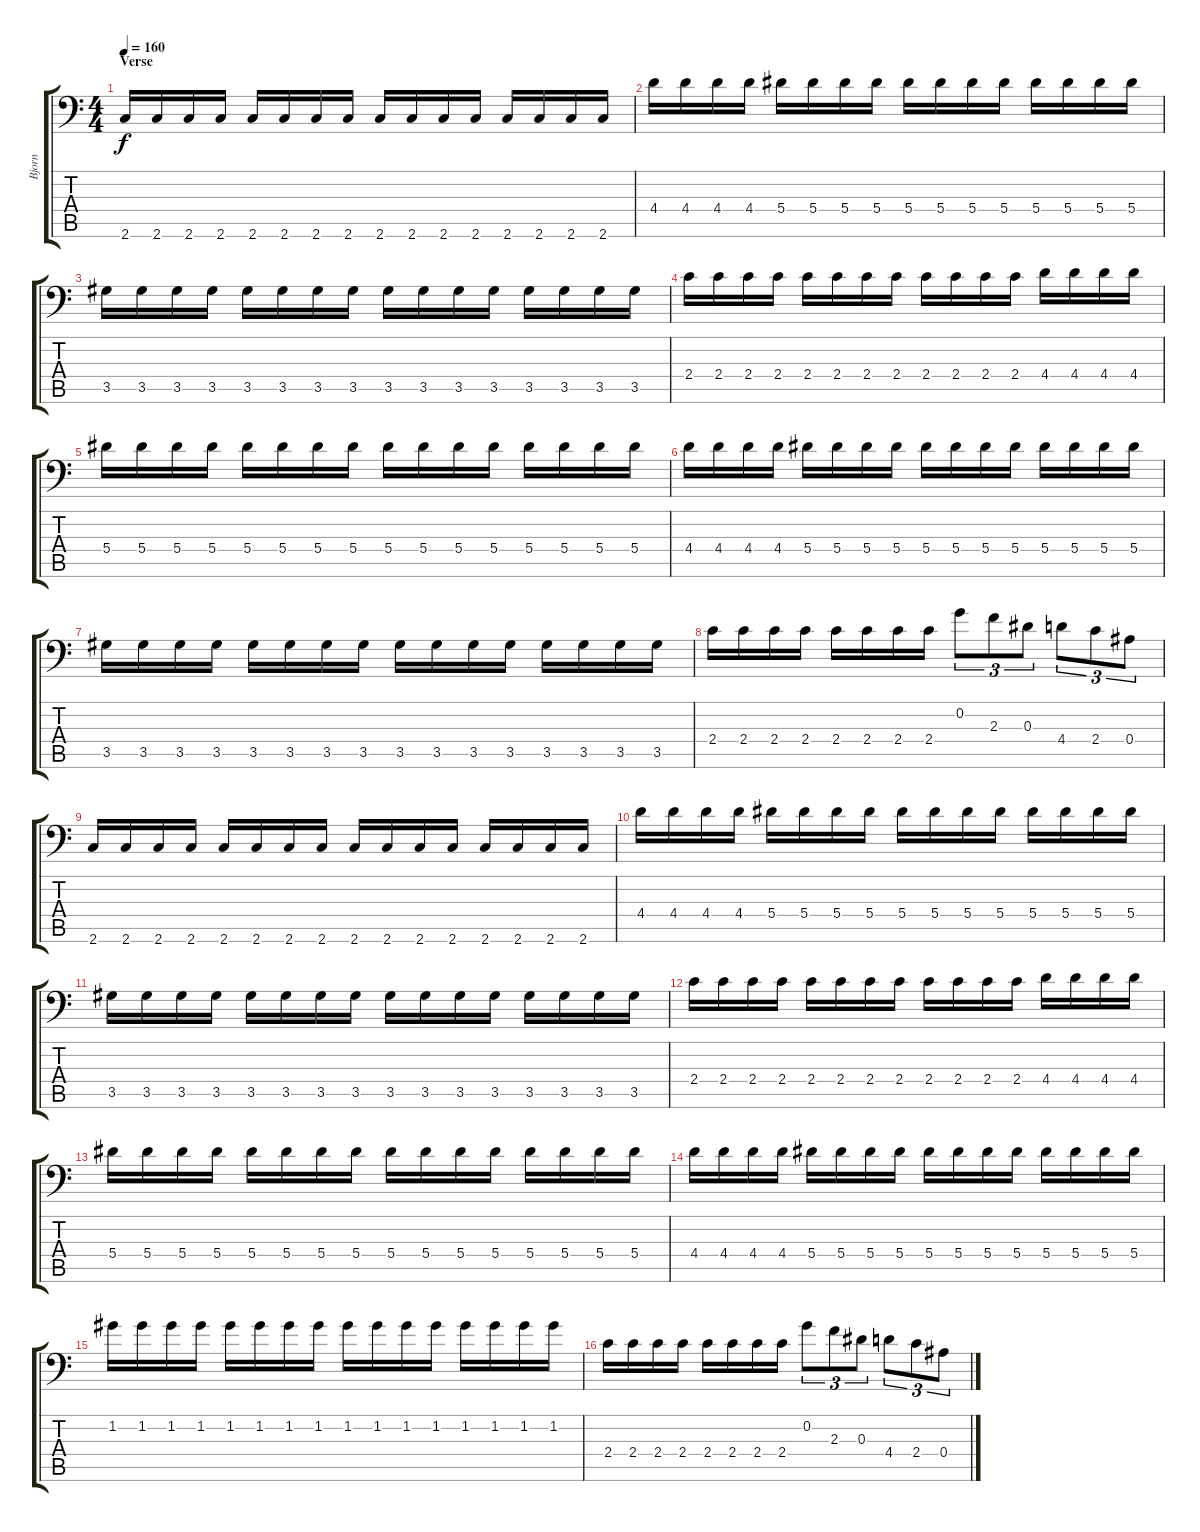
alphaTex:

\track ("Bjorn" "Bjorn") {instrument distortionguitar}
\staff {score tabs}
\tuning (C4 G3 Eb3 Bb2 F2 Bb1) {hide}
\ts (4 4)
\section ("" "Verse")
\tempo 160
\clef f4
\ks c
2.6.16{dy f} 2.6.16 2.6.16 2.6.16 2.6.16 2.6.16 2.6.16 2.6.16 2.6.16 2.6.16 2.6.16 2.6.16 2.6.16 2.6.16 2.6.16 2.6.16 |
4.4.16 4.4.16 4.4.16 4.4.16 5.4.16 5.4.16 5.4.16 5.4.16 5.4.16 5.4.16 5.4.16 5.4.16 5.4.16 5.4.16 5.4.16 5.4.16 |
3.5.16 3.5.16 3.5.16 3.5.16 3.5.16 3.5.16 3.5.16 3.5.16 3.5.16 3.5.16 3.5.16 3.5.16 3.5.16 3.5.16 3.5.16 3.5.16 |
2.4.16 2.4.16 2.4.16 2.4.16 2.4.16 2.4.16 2.4.16 2.4.16 2.4.16 2.4.16 2.4.16 2.4.16 4.4.16 4.4.16 4.4.16 4.4.16 |
5.4.16 5.4.16 5.4.16 5.4.16 5.4.16 5.4.16 5.4.16 5.4.16 5.4.16 5.4.16 5.4.16 5.4.16 5.4.16 5.4.16 5.4.16 5.4.16 |
4.4.16 4.4.16 4.4.16 4.4.16 5.4.16 5.4.16 5.4.16 5.4.16 5.4.16 5.4.16 5.4.16 5.4.16 5.4.16 5.4.16 5.4.16 5.4.16 |
3.5.16 3.5.16 3.5.16 3.5.16 3.5.16 3.5.16 3.5.16 3.5.16 3.5.16 3.5.16 3.5.16 3.5.16 3.5.16 3.5.16 3.5.16 3.5.16 |
2.4.16 2.4.16 2.4.16 2.4.16 2.4.16 2.4.16 2.4.16 2.4.16 0.2.8{tu (3 2)} 2.3.8{tu (3 2)} 0.3.8{tu (3 2)} 4.4.8{tu (3 2)} 2.4.8{tu (3 2)} 0.4.8{tu (3 2)} |
2.6.16 2.6.16 2.6.16 2.6.16 2.6.16 2.6.16 2.6.16 2.6.16 2.6.16 2.6.16 2.6.16 2.6.16 2.6.16 2.6.16 2.6.16 2.6.16 |
4.4.16 4.4.16 4.4.16 4.4.16 5.4.16 5.4.16 5.4.16 5.4.16 5.4.16 5.4.16 5.4.16 5.4.16 5.4.16 5.4.16 5.4.16 5.4.16 |
3.5.16 3.5.16 3.5.16 3.5.16 3.5.16 3.5.16 3.5.16 3.5.16 3.5.16 3.5.16 3.5.16 3.5.16 3.5.16 3.5.16 3.5.16 3.5.16 |
2.4.16 2.4.16 2.4.16 2.4.16 2.4.16 2.4.16 2.4.16 2.4.16 2.4.16 2.4.16 2.4.16 2.4.16 4.4.16 4.4.16 4.4.16 4.4.16 |
5.4.16 5.4.16 5.4.16 5.4.16 5.4.16 5.4.16 5.4.16 5.4.16 5.4.16 5.4.16 5.4.16 5.4.16 5.4.16 5.4.16 5.4.16 5.4.16 |
4.4.16 4.4.16 4.4.16 4.4.16 5.4.16 5.4.16 5.4.16 5.4.16 5.4.16 5.4.16 5.4.16 5.4.16 5.4.16 5.4.16 5.4.16 5.4.16 |
1.2.16 1.2.16 1.2.16 1.2.16 1.2.16 1.2.16 1.2.16 1.2.16 1.2.16 1.2.16 1.2.16 1.2.16 1.2.16 1.2.16 1.2.16 1.2.16 |
2.4.16 2.4.16 2.4.16 2.4.16 2.4.16 2.4.16 2.4.16 2.4.16 0.2.8{tu (3 2)} 2.3.8{tu (3 2)} 0.3.8{tu (3 2)} 4.4.8{tu (3 2)} 2.4.8{tu (3 2)} 0.4.8{tu (3 2)}
